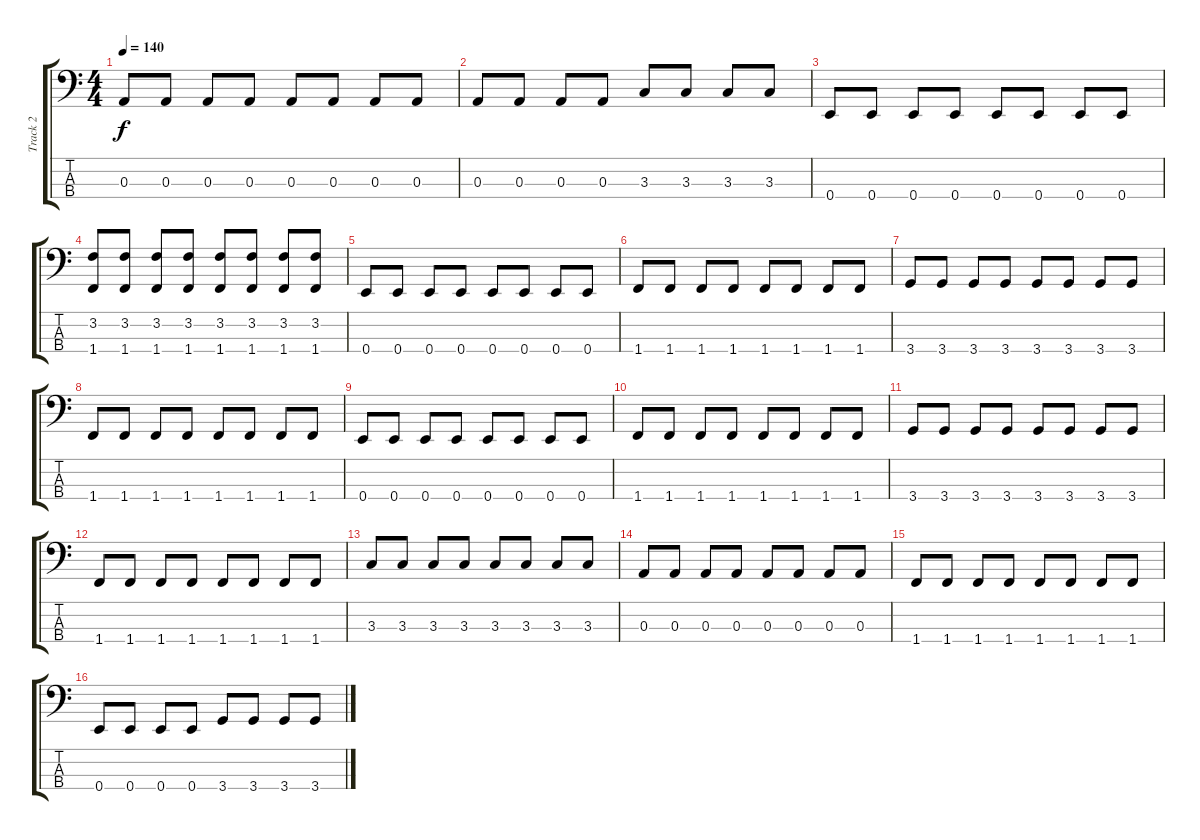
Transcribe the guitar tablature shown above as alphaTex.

\track ("Track 2" "Track 2") {instrument acousticguitarsteel}
\staff {score tabs}
\tuning (G2 D2 A1 E1) {hide}
\ts (4 4)
\tempo 140
\clef f4
\ks c
0.3.8{dy f} 0.3.8 0.3.8 0.3.8 0.3.8 0.3.8 0.3.8 0.3.8 |
0.3.8 0.3.8 0.3.8 0.3.8 3.3.8 3.3.8 3.3.8 3.3.8 |
0.4.8 0.4.8 0.4.8 0.4.8 0.4.8 0.4.8 0.4.8 0.4.8 |
(3.2 1.4).8 (3.2 1.4).8 (3.2 1.4).8 (3.2 1.4).8 (3.2 1.4).8 (3.2 1.4).8 (3.2 1.4).8 (3.2 1.4).8 |
0.4.8 0.4.8 0.4.8 0.4.8 0.4.8 0.4.8 0.4.8 0.4.8 |
1.4.8 1.4.8 1.4.8 1.4.8 1.4.8 1.4.8 1.4.8 1.4.8 |
3.4.8 3.4.8 3.4.8 3.4.8 3.4.8 3.4.8 3.4.8 3.4.8 |
1.4.8 1.4.8 1.4.8 1.4.8 1.4.8 1.4.8 1.4.8 1.4.8 |
0.4.8 0.4.8 0.4.8 0.4.8 0.4.8 0.4.8 0.4.8 0.4.8 |
1.4.8 1.4.8 1.4.8 1.4.8 1.4.8 1.4.8 1.4.8 1.4.8 |
3.4.8 3.4.8 3.4.8 3.4.8 3.4.8 3.4.8 3.4.8 3.4.8 |
1.4.8 1.4.8 1.4.8 1.4.8 1.4.8 1.4.8 1.4.8 1.4.8 |
3.3.8 3.3.8 3.3.8 3.3.8 3.3.8 3.3.8 3.3.8 3.3.8 |
0.3.8 0.3.8 0.3.8 0.3.8 0.3.8 0.3.8 0.3.8 0.3.8 |
1.4.8 1.4.8 1.4.8 1.4.8 1.4.8 1.4.8 1.4.8 1.4.8 |
0.4.8 0.4.8 0.4.8 0.4.8 3.4.8 3.4.8 3.4.8 3.4.8
